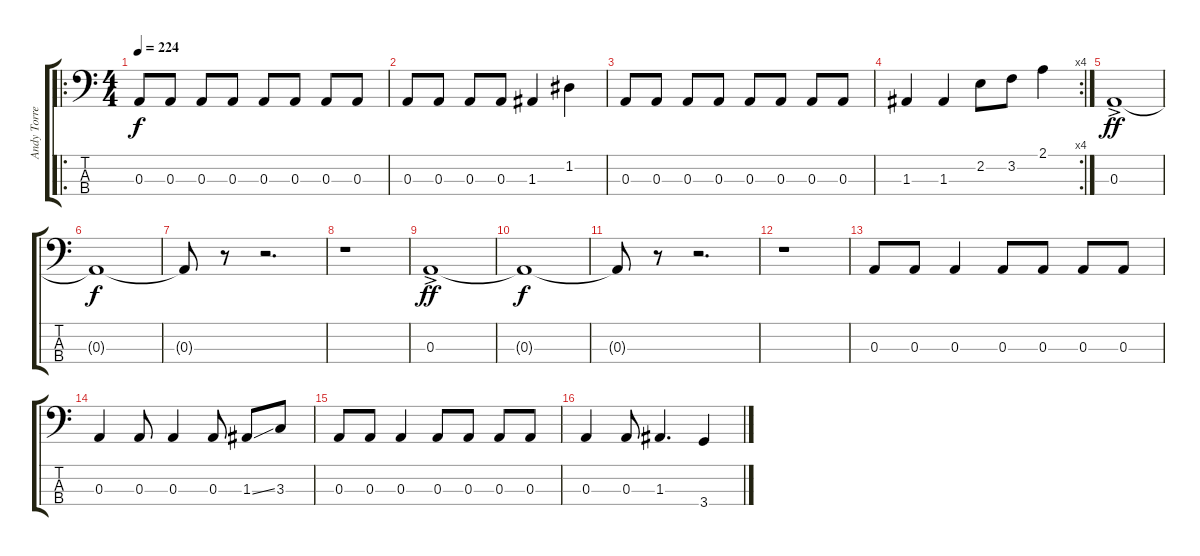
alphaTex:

\track ("Andy Torres" "Andy Torre") {instrument electricbasspick}
\staff {score tabs}
\tuning (G2 D2 A1 E1) {hide}
\ro
\ts (4 4)
\tempo 224
\clef f4
\ks c
0.3.8{dy f instrument electricbasspick} 0.3.8 0.3.8 0.3.8 0.3.8 0.3.8 0.3.8 0.3.8 |
0.3.8 0.3.8 0.3.8 0.3.8 1.3.4 1.2.4 |
0.3.8 0.3.8 0.3.8 0.3.8 0.3.8 0.3.8 0.3.8 0.3.8 |
\rc 4
1.3.4 1.3.4 2.2.8 3.2.8 2.1.4 |
0.3{ac}.1{dy ff} |
0.3{t}.1{dy f} |
0.3{t}.8 r.8 r.2{d} |
r.1 |
0.3{ac}.1{dy ff} |
0.3{t}.1{dy f} |
0.3{t}.8 r.8 r.2{d} |
r.1 |
0.3.8 0.3.8 0.3.4 0.3.8 0.3.8 0.3.8 0.3.8 |
0.3.4 0.3.8 0.3.4 0.3.8 1.3{ss}.8 3.3.8 |
0.3.8 0.3.8 0.3.4 0.3.8 0.3.8 0.3.8 0.3.8 |
0.3.4 0.3.8 1.3.4{d} 3.4.4
